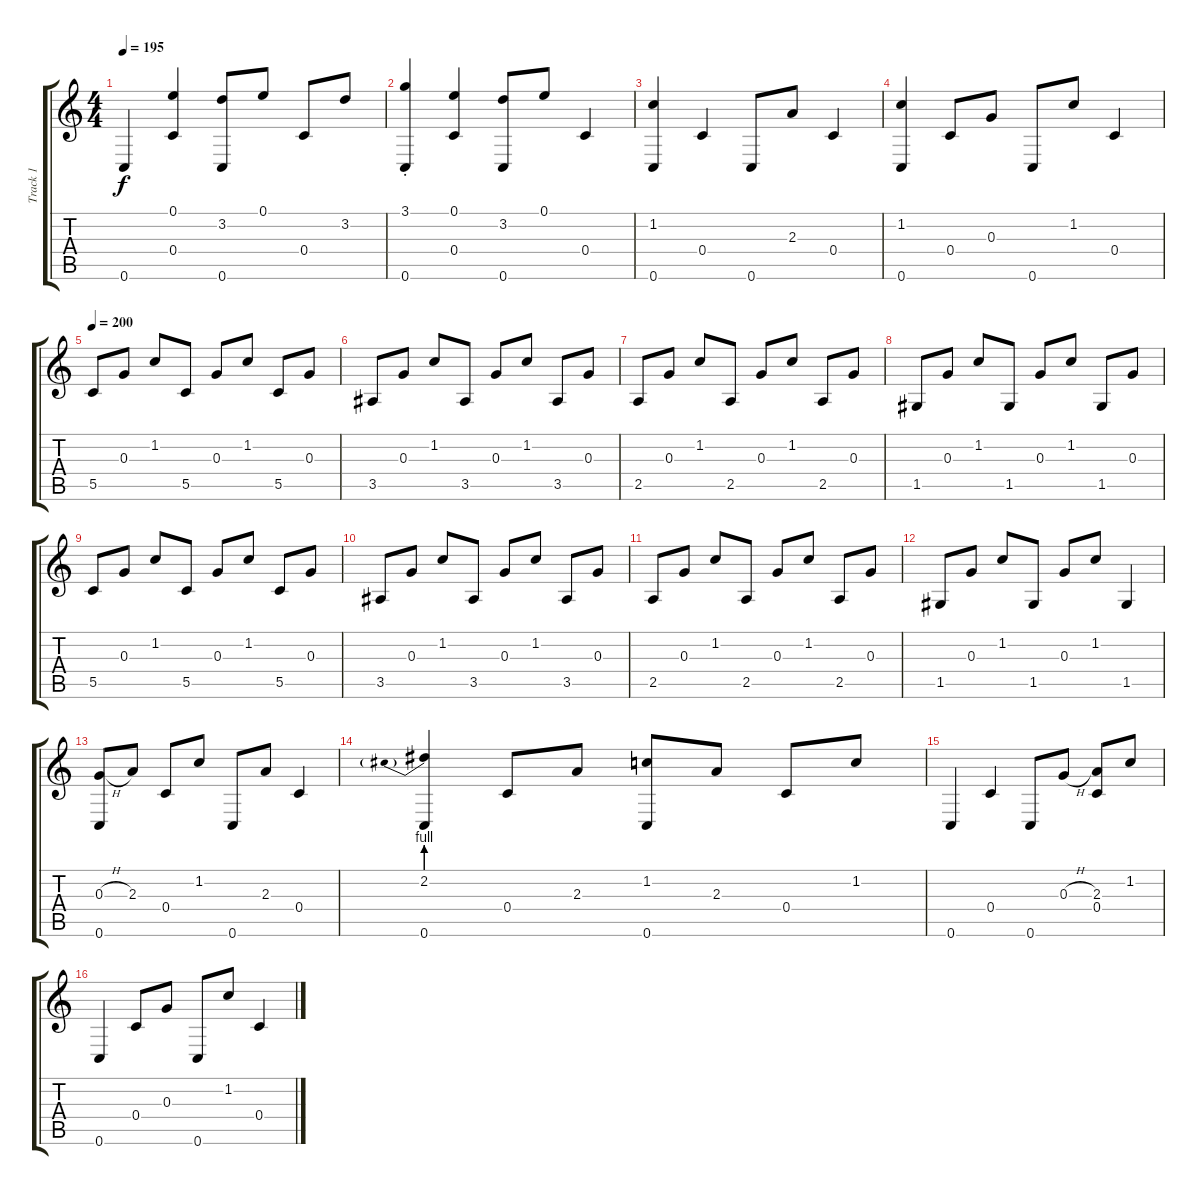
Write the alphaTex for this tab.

\track ("Track 1" "Track 1") {instrument acousticguitarsteel}
\staff {score tabs}
\tuning (E4 B3 G3 C3 G2 C2) {hide}
\ts (4 4)
\tempo 195
\clef g2
\ks c
0.6.4{dy f} (0.1 0.4).4 (3.2 0.6).8 0.1.8 0.4.8 3.2.8 |
(3.1{st} 0.6).4 (0.1 0.4).4 (3.2 0.6).8 0.1.8 0.4.4 |
(1.2 0.6).4 0.4.4 0.6.8 2.3.8 0.4.4 |
(1.2 0.6).4 0.4.8 0.3.8 0.6.8 1.2.8 0.4.4 |
\tempo 200
5.5.8 0.3.8 1.2.8 5.5.8 0.3.8 1.2.8 5.5.8 0.3.8 |
3.5.8 0.3.8 1.2.8 3.5.8 0.3.8 1.2.8 3.5.8 0.3.8 |
2.5.8 0.3.8 1.2.8 2.5.8 0.3.8 1.2.8 2.5.8 0.3.8 |
1.5.8 0.3.8 1.2.8 1.5.8 0.3.8 1.2.8 1.5.8 0.3.8 |
5.5.8 0.3.8 1.2.8 5.5.8 0.3.8 1.2.8 5.5.8 0.3.8 |
3.5.8 0.3.8 1.2.8 3.5.8 0.3.8 1.2.8 3.5.8 0.3.8 |
2.5.8 0.3.8 1.2.8 2.5.8 0.3.8 1.2.8 2.5.8 0.3.8 |
1.5.8 0.3.8 1.2.8 1.5.8 0.3.8 1.2.8 1.5.4 |
(0.3{h} 0.6).8 2.3.8 0.4.8 1.2.8 0.6.8 2.3.8 0.4.4 |
(2.2{be (prebend 0 4 60 4)} 0.6).4 0.4.8 2.3.8 (1.2 0.6).8 2.3.8 0.4.8 1.2.8 |
0.6.4 0.4.4 0.6.8 0.3{h}.8 (2.3 0.4).8 1.2.8 |
0.6.4 0.4.8 0.3.8 0.6.8 1.2.8 0.4.4
